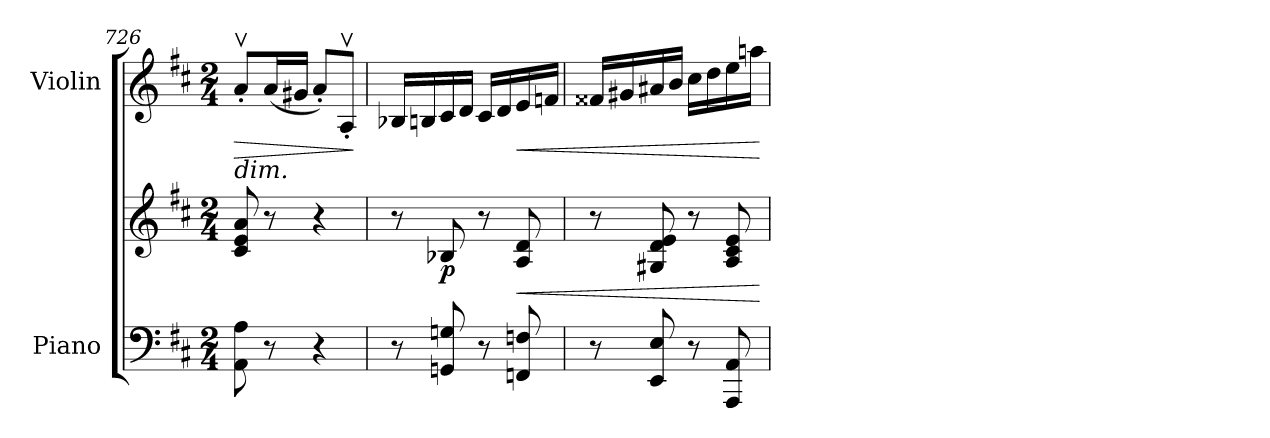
**kern	**kern	**dynam	**kern	**dynam
*part2	*part2	*part2	*part1	*part1
*staff3	*staff2	*staff2/3	*staff1	*staff1
*I"Piano	*	*	*I"Violin	*
*I'Pno.	*	*	*I'Vln.	*
*clefF4	*clefG2	*	*clefG2	*
*k[f#c#]	*k[f#c#]	*	*k[f#c#]	*
*M2/4	*M2/4	*	*M2/4	*
=726	=726	=726	=726	=726
!	!LO:TX:a:i:t=dim.	!	!	!
!	!	!	!	!LO:HP:b
8AA\ 8A\	8c#/ 8e/ 8a/	.	8av'/L	>
8r	8r	.	(16a/L	.
.	.	.	16g#X/JJ	.
4r	4r	.	8a'/L)	.
.	.	.	8Av'/J	.
.	.	.	.	]
!!LO:LB:g=z
=727	=727	=727	=727	=727
!	!	!	!	!LO:DY:b
!	!	!	!	!LO:DY:n=1:b
8r	8r	.	16B-X/LL	p mp
.	.	.	16Bn/	.
!	!	!LO:DY:b	!	!
8GGn/ 8Gn/	8B-X/	p	16c#/	.
.	.	.	16d/JJ	.
8r	8r	.	16c#/LL	.
.	.	.	16d/	.
!	!	!LO:HP:b	!	!LO:HP:b
8FFn/ 8Fn/	8A/ 8d/	<	16e/	<
.	.	.	16fn/JJ	.
=728	=728	=728	=728	=728
8r	8r	.	16f##X/LL	.
.	.	.	16g#X/	.
8EE/ 8E/	8G#X/ 8d/ 8e/	.	16a#X/	.
.	.	.	16b/JJ	.
8r	8r	.	16cc#\LL	.
.	.	.	16dd\	.
8AAA/ 8AA/	8A/ 8c#/ 8e/	.	16ee\	.
.	.	.	16aan\JJ	.
.	.	[	.	[
=	=	=	=	=
*-	*-	*-	*-	*-
